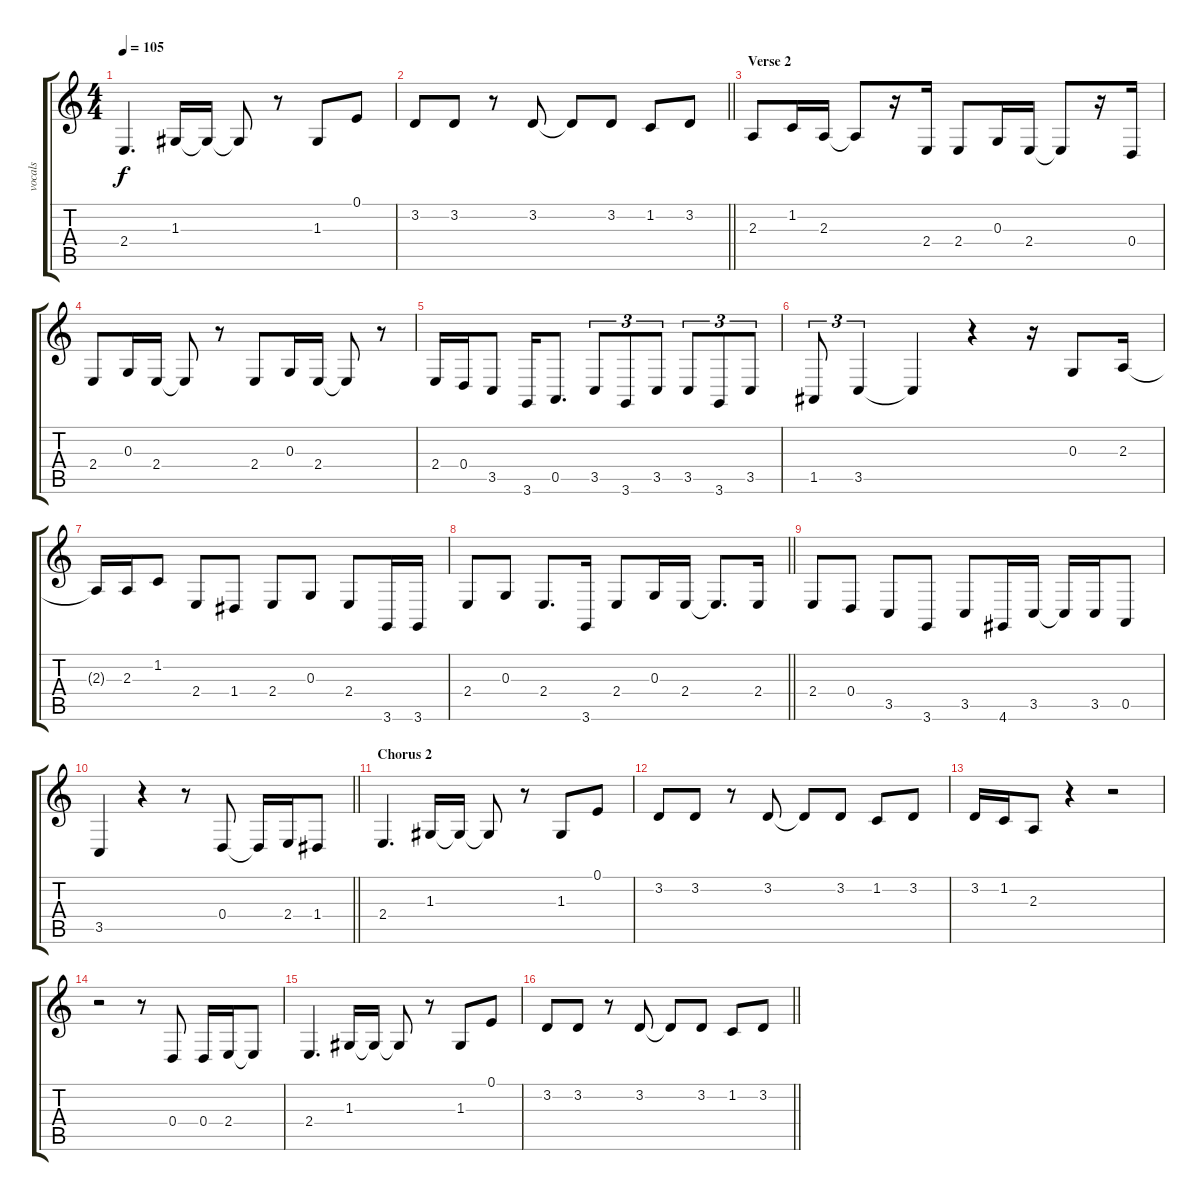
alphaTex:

\track ("vocals" "vocals") {instrument altosax}
\staff {score tabs}
\tuning (E4 B3 G3 D3 A2 E2) {hide}
\ts (4 4)
\tempo 105
\clef g2
\ks c
2.4.4{d dy f} 1.3.16 1.3{t}.16 1.3{t}.8 r.8 1.3.8 0.1.8 |
\barLineRight lightlight
3.2.8 3.2.8 r.8 3.2.8 3.2{t}.8 3.2.8 1.2.8 3.2.8 |
\section ("" "Verse 2")
2.3.8 1.2.16 2.3.16 2.3{t}.8 r.16 2.4.16 2.4.8 0.3.16 2.4.16 2.4{t}.8 r.16 0.4.16 |
2.4.8 0.3.16 2.4.16 2.4{t}.8 r.8 2.4.8 0.3.16 2.4.16 2.4{t}.8 r.8 |
2.4.16 0.4.16 3.5.8 3.6.16 0.5.8{d} 3.5.8{tu (3 2)} 3.6.8{tu (3 2)} 3.5.8{tu (3 2)} 3.5.8{tu (3 2)} 3.6.8{tu (3 2)} 3.5.8{tu (3 2)} |
1.5.8{tu (3 2)} 3.5.4{tu (3 2)} 3.5{t}.4 r.4 r.16 0.3.8 2.3.16 |
2.3{t}.16 2.3.16 1.2.8 2.4.8 1.4.8 2.4.8 0.3.8 2.4.8 3.6.16 3.6.16 |
\barLineRight lightlight
2.4.8 0.3.8 2.4.8{d} 3.6.16 2.4.8 0.3.16 2.4.16 2.4{t}.8{d} 2.4.16 |
2.4.8 0.4.8 3.5.8 3.6.8 3.5.8 4.6.16 3.5.16 3.5{t}.16 3.5.16 0.5.8 |
\barLineRight lightlight
3.5.4 r.4 r.8 0.4.8 0.4{t}.16 2.4.16 1.4.8 |
\section ("" "Chorus 2")
2.4.4{d} 1.3.16 1.3{t}.16 1.3{t}.8 r.8 1.3.8 0.1.8 |
3.2.8 3.2.8 r.8 3.2.8 3.2{t}.8 3.2.8 1.2.8 3.2.8 |
3.2.16 1.2.16 2.3.8 r.4 r.2 |
r.2 r.8 0.4.8 0.4.16 2.4.16 2.4{t}.8 |
2.4.4{d} 1.3.16 1.3{t}.16 1.3{t}.8 r.8 1.3.8 0.1.8 |
\barLineRight lightlight
3.2.8 3.2.8 r.8 3.2.8 3.2{t}.8 3.2.8 1.2.8 3.2.8
